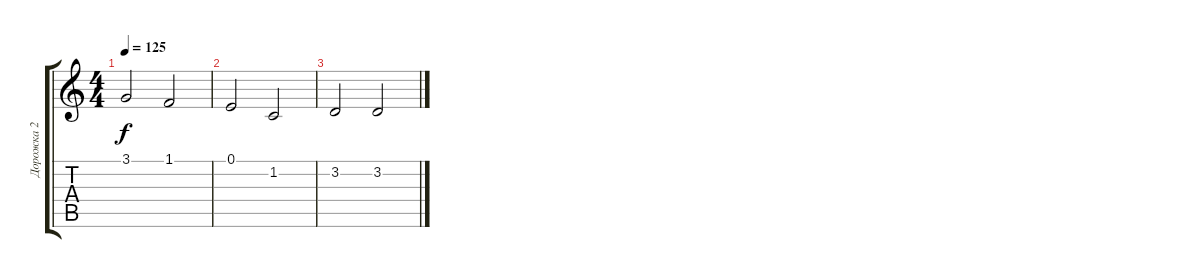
\track ("Дорожка 2" "Дорожка 2") {instrument pad8sweep}
\staff {score tabs}
\tuning (E4 B3 G3 D3 A2 E2) {hide}
\ts (4 4)
\tempo 125
\clef g2
\ks c
3.1.2{dy f} 1.1.2 |
0.1.2 1.2.2 |
3.2.2 3.2.2
